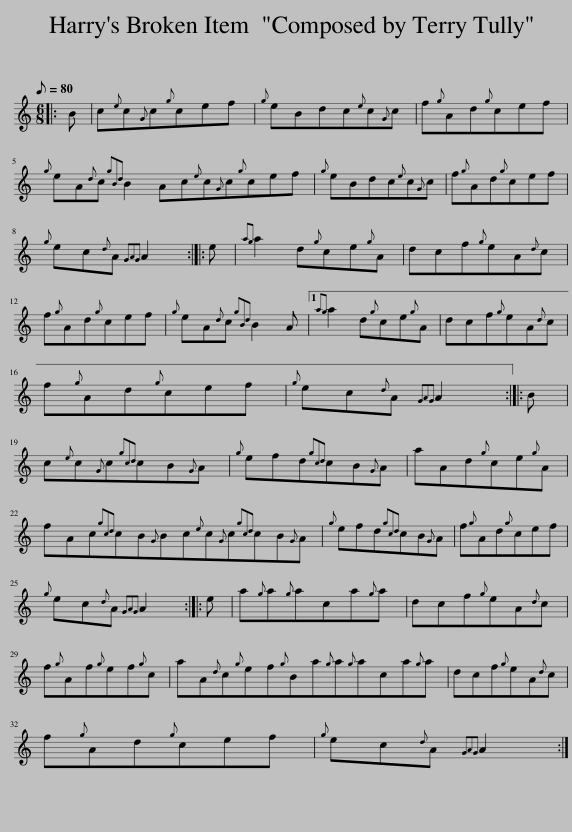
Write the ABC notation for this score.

X:1
L:1/8
Q:1/8=80
M:6/8
I:linebreak $
K:C
V:1 treble
V:1
|: B | c{e}c{G}c{g}cef |{g} eBdc{e}c{G}c | f{g}Ad{g}cef |${g} eA{d}c{gBd} B2 Ac{e}c{G}c{g}cef | %5
{g} eBdc{e}c{G}c | f{g}Ad{g}cef |${g} ec{d}A{GAG} A2 :: e |{ag} a2 d{g}ce{g}A | %10
 dcf{g}eA{d}c |$ f{g}Ad{g}cef |{g} eA{d}c{gBd} B2 A |1{ag} a2 d{g}ce{g}A | dcf{g}eA{d}c |$ %15
 f{g}Ad{g}cef |{g} ec{d}A{GAG} A2 :: B |$ c{e}c{G}c{gcd}cB{G}A |{g} efd{gcd}cB{G}A | %20
 aAd{g}ce{g}A |$ fAc{gcd}cB{G}Bc{e}c{G}c{gcd}cB{G}A |{g} efd{gcd}cB{G}A | f{g}Ad{g}cef |${g} ec{d}A{GAG} A2 :: %25
 e | a{g}a{g}aca{g}a | dcf{g}eA{d}c |$ f{g}Af{g}ef{g}c | aA{d}c{g}ef{g}Ba{g}a{g}aca{g}a | %30
 dcf{g}eA{d}c |$ f{g}Ad{g}cef |{g} ec{d}A{GAG} A2 :| %33
